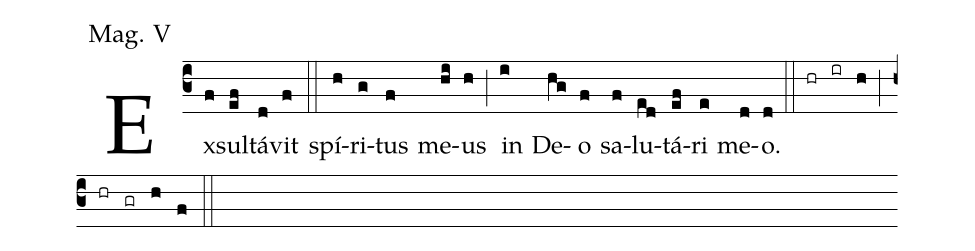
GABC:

annotation: Mag. V;
%%
(c3) Ex(f)sul(ef)tá(d)vit(f) (::) spí(h)ri(g)tus(f) me(hi)us(h) (;) in(i) De(hg)o(f) sa(f)lu(ed)tá(ef)ri(e) me(d)o.(d) (::) (hr)(ir)(h)(;)(hr)(gr)(h)(f)(::)
